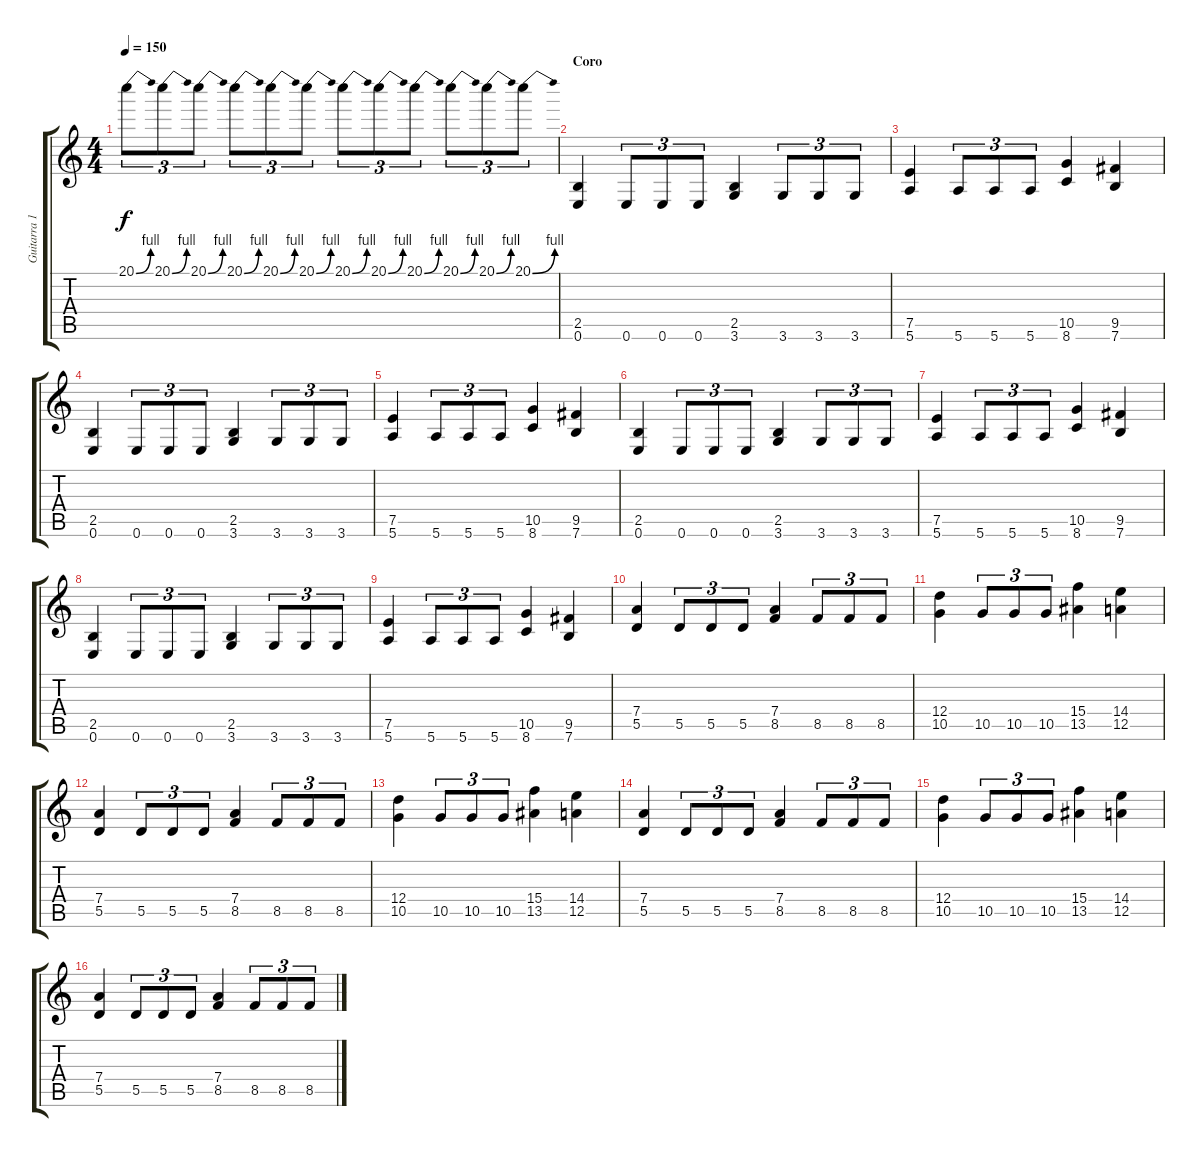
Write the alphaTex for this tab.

\track ("Guitarra 1" "Guitarra 1") {instrument distortionguitar}
\staff {score tabs}
\tuning (E4 B3 G3 D3 A2 E2) {hide}
\ts (4 4)
\tempo 150
\clef g2
\ks c
20.1{be (bend 0 0 60 4)}.8{tu (3 2) dy f} 20.1{be (bend 0 0 60 4)}.8{tu (3 2)} 20.1{be (bend 0 0 60 4)}.8{tu (3 2)} 20.1{be (bend 0 0 60 4)}.8{tu (3 2)} 20.1{be (bend 0 0 60 4)}.8{tu (3 2)} 20.1{be (bend 0 0 60 4)}.8{tu (3 2)} 20.1{be (bend 0 0 60 4)}.8{tu (3 2)} 20.1{be (bend 0 0 60 4)}.8{tu (3 2)} 20.1{be (bend 0 0 60 4)}.8{tu (3 2)} 20.1{be (bend 0 0 60 4)}.8{tu (3 2)} 20.1{be (bend 0 0 60 4)}.8{tu (3 2)} 20.1{be (bend 0 0 60 4)}.8{tu (3 2)} |
\section ("" "Coro")
(2.5 0.6).4{instrument distortionguitar} 0.6.8{tu (3 2)} 0.6.8{tu (3 2)} 0.6.8{tu (3 2)} (2.5 3.6).4 3.6.8{tu (3 2)} 3.6.8{tu (3 2)} 3.6.8{tu (3 2)} |
(7.5 5.6).4 5.6.8{tu (3 2)} 5.6.8{tu (3 2)} 5.6.8{tu (3 2)} (10.5 8.6).4 (9.5 7.6).4 |
(2.5 0.6).4 0.6.8{tu (3 2)} 0.6.8{tu (3 2)} 0.6.8{tu (3 2)} (2.5 3.6).4 3.6.8{tu (3 2)} 3.6.8{tu (3 2)} 3.6.8{tu (3 2)} |
(7.5 5.6).4 5.6.8{tu (3 2)} 5.6.8{tu (3 2)} 5.6.8{tu (3 2)} (10.5 8.6).4 (9.5 7.6).4 |
(2.5 0.6).4 0.6.8{tu (3 2)} 0.6.8{tu (3 2)} 0.6.8{tu (3 2)} (2.5 3.6).4 3.6.8{tu (3 2)} 3.6.8{tu (3 2)} 3.6.8{tu (3 2)} |
(7.5 5.6).4 5.6.8{tu (3 2)} 5.6.8{tu (3 2)} 5.6.8{tu (3 2)} (10.5 8.6).4 (9.5 7.6).4 |
(2.5 0.6).4 0.6.8{tu (3 2)} 0.6.8{tu (3 2)} 0.6.8{tu (3 2)} (2.5 3.6).4 3.6.8{tu (3 2)} 3.6.8{tu (3 2)} 3.6.8{tu (3 2)} |
(7.5 5.6).4 5.6.8{tu (3 2)} 5.6.8{tu (3 2)} 5.6.8{tu (3 2)} (10.5 8.6).4 (9.5 7.6).4 |
(7.4 5.5).4 5.5.8{tu (3 2)} 5.5.8{tu (3 2)} 5.5.8{tu (3 2)} (7.4 8.5).4 8.5.8{tu (3 2)} 8.5.8{tu (3 2)} 8.5.8{tu (3 2)} |
(12.4 10.5).4 10.5.8{tu (3 2)} 10.5.8{tu (3 2)} 10.5.8{tu (3 2)} (15.4 13.5).4 (14.4 12.5).4 |
(7.4 5.5).4 5.5.8{tu (3 2)} 5.5.8{tu (3 2)} 5.5.8{tu (3 2)} (7.4 8.5).4 8.5.8{tu (3 2)} 8.5.8{tu (3 2)} 8.5.8{tu (3 2)} |
(12.4 10.5).4 10.5.8{tu (3 2)} 10.5.8{tu (3 2)} 10.5.8{tu (3 2)} (15.4 13.5).4 (14.4 12.5).4 |
(7.4 5.5).4 5.5.8{tu (3 2)} 5.5.8{tu (3 2)} 5.5.8{tu (3 2)} (7.4 8.5).4 8.5.8{tu (3 2)} 8.5.8{tu (3 2)} 8.5.8{tu (3 2)} |
(12.4 10.5).4 10.5.8{tu (3 2)} 10.5.8{tu (3 2)} 10.5.8{tu (3 2)} (15.4 13.5).4 (14.4 12.5).4 |
(7.4 5.5).4 5.5.8{tu (3 2)} 5.5.8{tu (3 2)} 5.5.8{tu (3 2)} (7.4 8.5).4 8.5.8{tu (3 2)} 8.5.8{tu (3 2)} 8.5.8{tu (3 2)}
